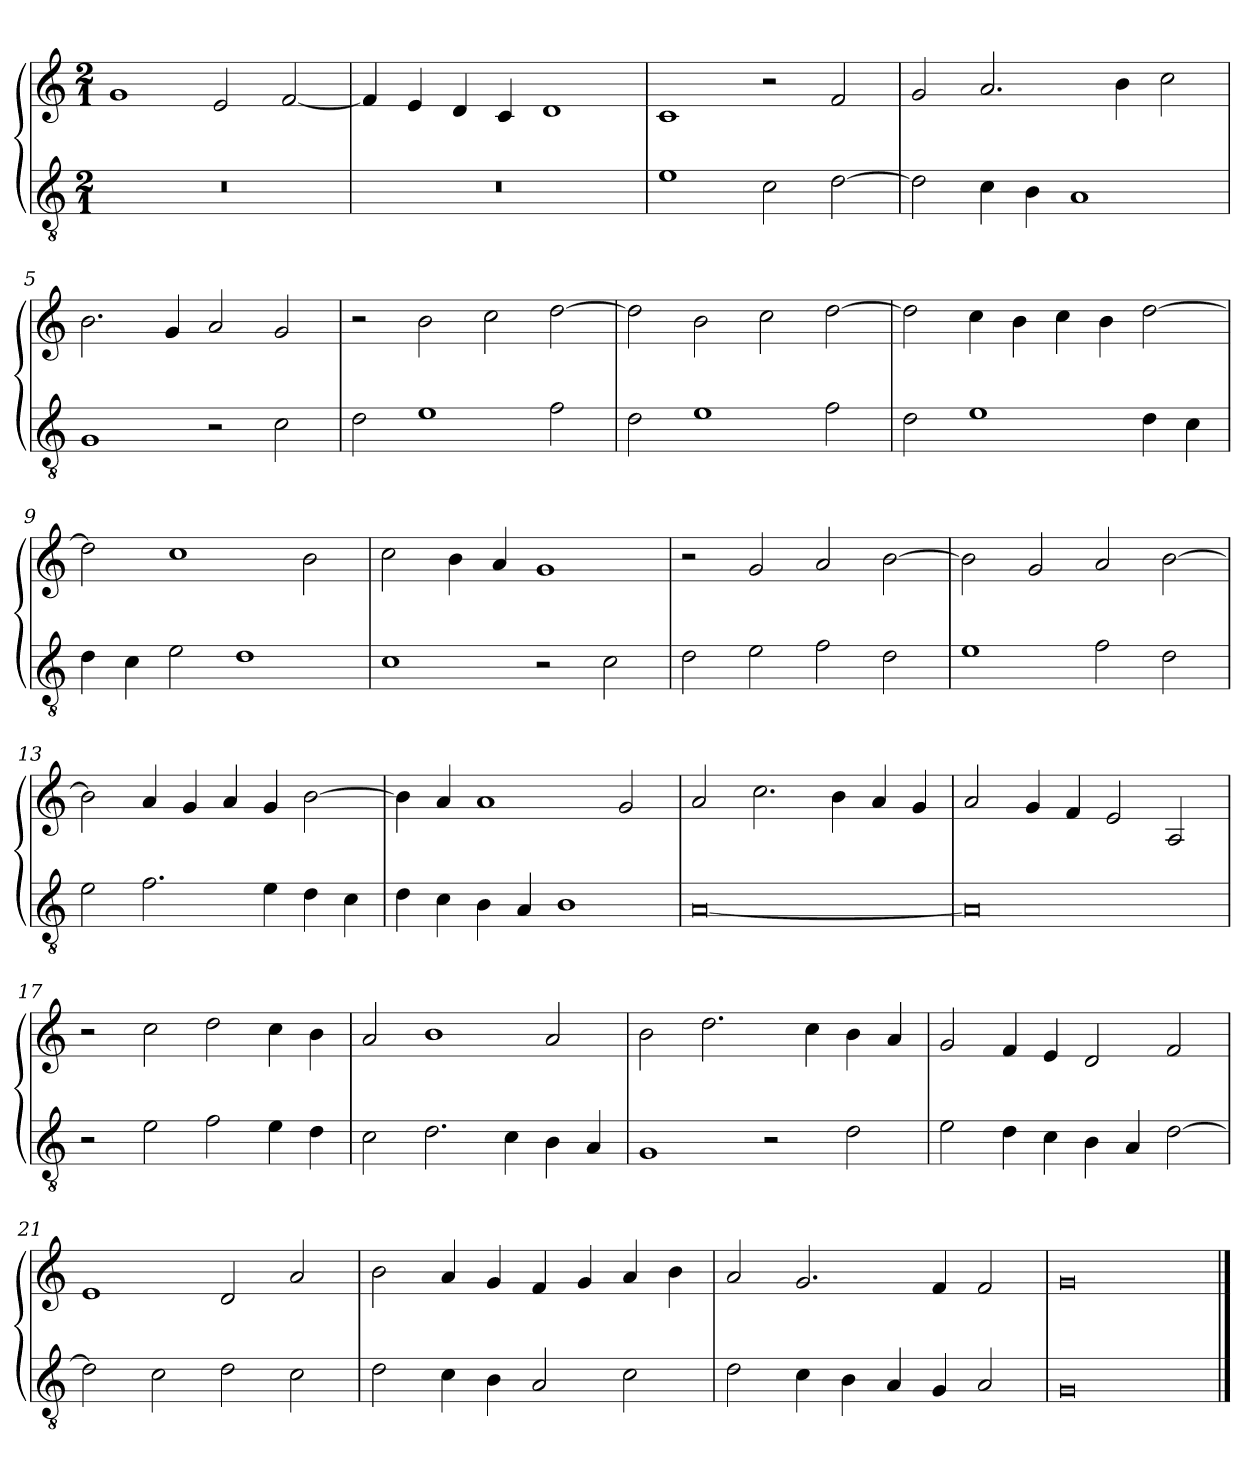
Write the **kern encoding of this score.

**kern	**kern
*part2	*part1
*staff2	*staff1
*clefGv2	*clefG2
*k[]	*k[]
*M2/1	*M2/1
=1	=1
0r	1g
.	2e
.	[2f
=2	=2
0r	4f]
.	4e
.	4d
.	4c
.	1d
=3	=3
1e	1c
2c	2r
[2d	2f
=4	=4
2d]	2g
4c	2.a
4B	.
1A	.
.	4b
.	2cc
=5	=5
1G	2.b
.	4g
2r	2a
2c	2g
=6	=6
2d	2r
1e	2b
.	2cc
2f	[2dd
=7	=7
2d	2dd]
1e	2b
.	2cc
2f	[2dd
=8	=8
2d	2dd]
1e	4cc
.	4b
.	4cc
.	4b
4d	[2dd
4c	.
=9	=9
4d	2dd]
4c	.
2e	1cc
1d	.
.	2b
=10	=10
1c	2cc
.	4b
.	4a
2r	1g
2c	.
=11	=11
2d	2r
2e	2g
2f	2a
2d	[2b
=12	=12
1e	2b]
.	2g
2f	2a
2d	[2b
=13	=13
2e	2b]
2.f	4a
.	4g
.	4a
4e	4g
4d	[2b
4c	.
=14	=14
4d	4b]
4c	4a
4B	1a
4A	.
1B	.
.	2g
=15	=15
[0A	2a
.	2.cc
.	4b
.	4a
.	4g
=16	=16
0A]	2a
.	4g
.	4f
.	2e
.	2A
=17	=17
2r	2r
2e	2cc
2f	2dd
4e	4cc
4d	4b
=18	=18
2c	2a
2.d	1b
4c	.
4B	2a
4A	.
=19	=19
1G	2b
.	2.dd
2r	.
.	4cc
2d	4b
.	4a
=20	=20
2e	2g
4d	4f
4c	4e
4B	2d
4A	.
[2d	2f
=21	=21
2d]	1e
2c	.
2d	2d
2c	2a
=22	=22
2d	2b
4c	4a
4B	4g
2A	4f
.	4g
2c	4a
.	4b
=23	=23
2d	2a
4c	2.g
4B	.
4A	.
4G	4f
2A	2f
=24	=24
0G	0g
==	==
*-	*-
